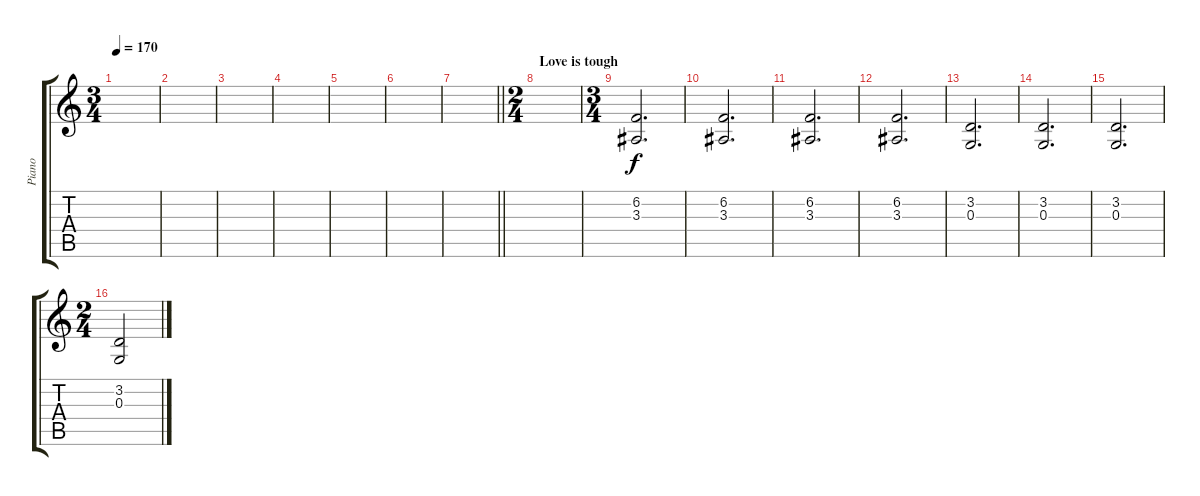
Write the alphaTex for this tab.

\track ("Piano" "Piano") {instrument acousticgrandpiano}
\staff {score tabs}
\tuning (E4 B3 G3 D3 A2 E2) {hide}
\ts (3 4)
\tempo 170
\clef g2
\ks c
|
|
|
|
|
|
\barLineRight lightlight
|
\ts (2 4)
\section ("" "Love is tough")
|
\ts (3 4)
(6.2 3.3).2{d} |
(6.2 3.3).2{d} |
(6.2 3.3).2{d} |
(6.2 3.3).2{d} |
(3.2 0.3).2{d} |
(3.2 0.3).2{d} |
(3.2 0.3).2{d} |
\ts (2 4)
(3.2 0.3).2
